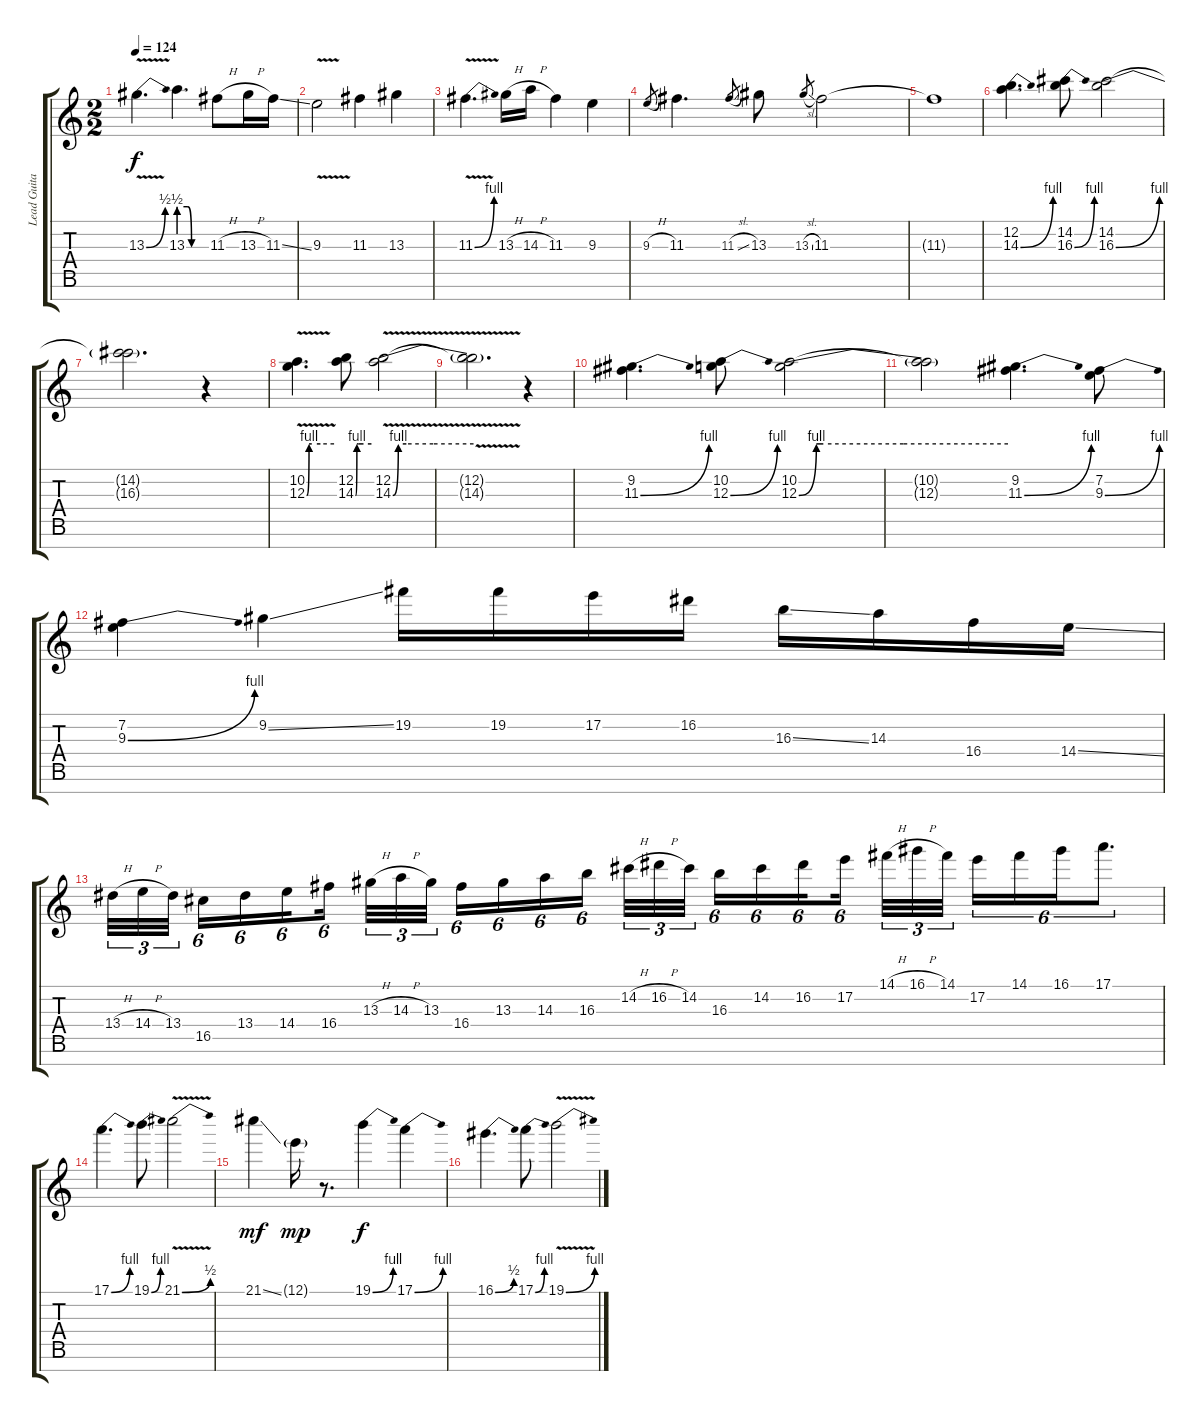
\track ("Lead Guitar I" "Lead Guita") {instrument distortionguitar}
\staff {score tabs}
\tuning (E4 B3 G3 D3 A2 E2 B1) {hide}
\ts (2 2)
\tempo 124
\clef g2
\ks c
13.3{be (bend 0 0 60 2) v}.4{d dy f} 13.3{be (custom 0 2 18 2 20 2 28 0 32 0 40 0 60 0)}.4{d} 11.3{h}.8 13.3{h}.16 11.3{ss}.16 |
9.3{v}.2 11.3.4 13.3.4 |
11.3{be (bend 0 0 60 4) v}.4{d} 13.3{h}.16 14.3{h}.16 11.3.4 9.3.4 |
9.3{h}.8{gr} 11.3.4{d} 11.3{sl}.8{gr} 13.3.8 13.3{sl}.8{gr} 11.3.2 |
11.3{t}.1 |
(12.2 14.3{be (bend 0 0 60 4)}).4{d} (14.2 16.3{be (bend 0 0 60 4)}).8 (14.2 16.3{be (bend 0 0 60 4)}).2 |
(14.2{t} 16.3{t}).2{d} r.4 |
(10.2{v} 12.3{be (custom 0 0 5 4 11 4 30 4 60 4) v}).4{d} (12.2 14.3{be (custom 0 0 5 4 11 4 30 4 60 4)}).8 (12.2{v} 14.3{be (custom 0 0 4 4 10 4 30 4 60 4) v}).2 |
(12.2{v t} 14.3{v t}).2{d} r.4 |
(9.2 11.3{be (bend 0 0 60 4)}).4{d} (10.2 12.3{be (bend 0 0 60 4)}).8 (10.2 12.3{be (custom 0 0 5 4 7 4 30 4 60 4)}).2 |
(10.2{t} 12.3{t}).2 (9.2 11.3{be (bend 0 0 60 4)}).4{d} (7.2 9.3{be (bend 0 0 60 4)}).8 |
(7.2 9.3{be (bend 0 0 60 4)}).4 9.2{ss}.4 19.2.16 19.2.16 17.2.16 16.2.16 16.3{ss}.16 14.3.16 16.4.16 14.4{ss}.16 |
13.4{h}.32{tu (3 2)} 14.4{h}.32{tu (3 2)} 13.4.32{tu (3 2) beam splitsecondary} 16.5.16{tu (6 4)} 13.4.16{tu (6 4)} 14.4.16{tu (6 4) beam splitsecondary} 16.4.16{tu (6 4)} 13.3{h}.32{tu (3 2)} 14.3{h}.32{tu (3 2)} 13.3.32{tu (3 2)} 16.4.16{tu (6 4)} 13.3.16{tu (6 4)} 14.3.16{tu (6 4)} 16.3.16{tu (6 4) beam splitsecondary} 14.2{h}.32{tu (3 2)} 16.2{h}.32{tu (3 2)} 14.2.32{tu (3 2) beam splitsecondary} 16.3.16{tu (6 4)} 14.2.16{tu (6 4)} 16.2.16{tu (6 4) beam splitsecondary} 17.2.16{tu (6 4)} 14.1{h}.32{tu (3 2)} 16.1{h}.32{tu (3 2)} 14.1.32{tu (3 2)} 17.2.16{tu (6 4)} 14.1.16{tu (6 4)} 16.1.16{tu (6 4)} 17.1.8{d tu (6 4)} |
17.1{be (bend 0 0 60 4)}.4{d} 19.1{be (bend 0 0 60 4)}.8 21.1{be (bend 0 0 60 2) v}.2 |
21.1{ss}.4{dy mf} 12.1{g}.16{dy mp} r.8{d} 19.1{be (bend 0 0 60 4)}.4{dy f} 17.1{be (bend 0 0 60 4)}.4 |
16.1{be (bend 0 0 60 2)}.4{d} 17.1{be (bend 0 0 60 4)}.8 19.1{be (bend 0 0 60 4) v}.2
